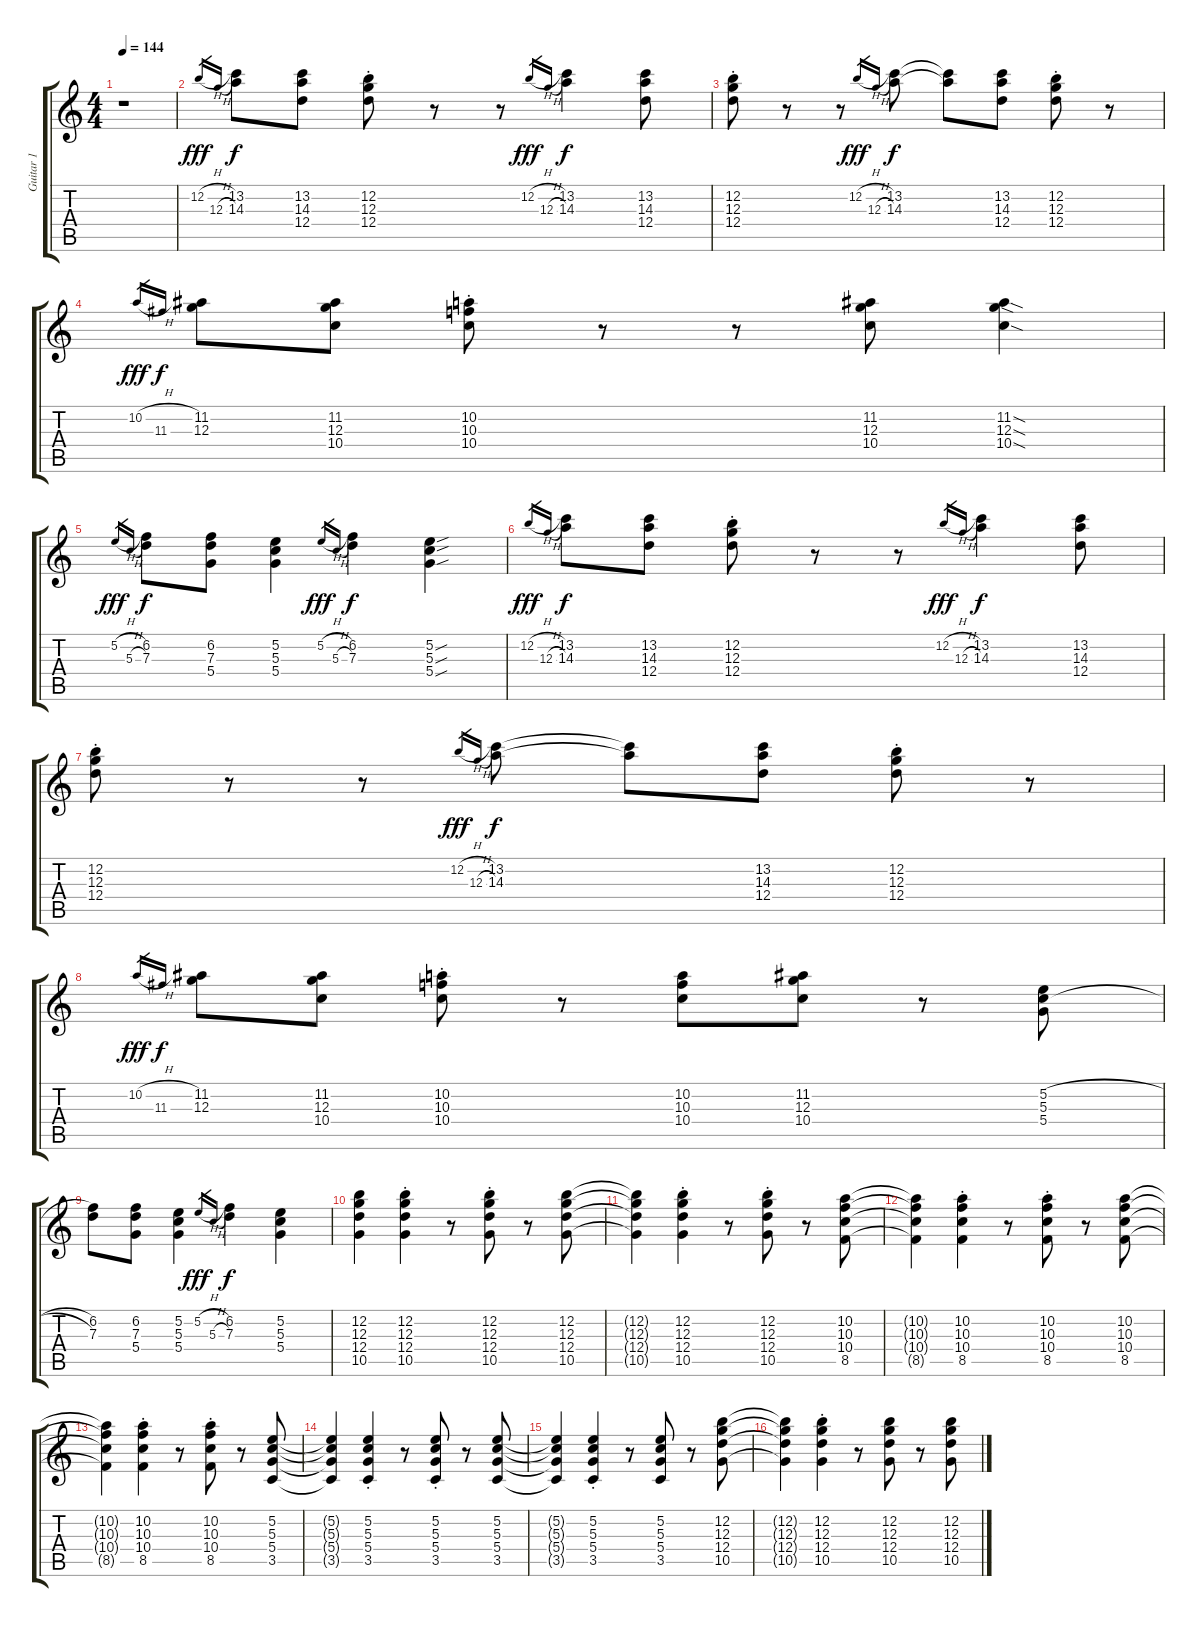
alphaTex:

\track ("Guitar 1" "Guitar 1") {instrument overdrivenguitar}
\staff {score tabs}
\tuning (E4 B3 G3 D3 A2 E2) {hide}
\ts (4 4)
\tempo 144
\clef g2
\ks c
r.1{dy fff instrument overdrivenguitar} |
12.2{h}.16{gr} 12.3{h}.16{gr} (13.2 14.3).8{dy f} (13.2 14.3 12.4).8 (12.2{st} 12.3 12.4).8 r.8 r.8 12.2{h}.16{gr dy fff} 12.3{h}.16{gr} (13.2 14.3).4{dy f} (13.2 14.3 12.4).8 |
(12.2{st} 12.3 12.4).8 r.8 r.8 12.2{h}.16{gr dy fff} 12.3{h}.16{gr} (13.2 14.3).8{dy f} (13.2{t} 14.3{t}).8 (13.2 14.3 12.4).8 (12.2{st} 12.3 12.4).8 r.8 |
10.2{h}.16{gr dy fff} 11.3.16{gr dy f} (11.2 12.3).8 (11.2 12.3 10.4).8 (10.2{st} 10.3 10.4).8 r.8 r.8 (11.2 12.3 10.4).8 (11.2{sod} 12.3{sod} 10.4{sod}).4 |
5.2{h}.16{gr dy fff} 5.3{h}.16{gr} (6.2 7.3).8{dy f} (6.2 7.3 5.4).8 (5.2 5.3 5.4).4 5.2{h}.16{gr dy fff} 5.3{h}.16{gr} (6.2 7.3).4{dy f} (5.2{sou} 5.3{sou} 5.4{sou}).4 |
12.2{h}.16{gr dy fff} 12.3{h}.16{gr} (13.2 14.3).8{dy f} (13.2 14.3 12.4).8 (12.2{st} 12.3 12.4).8 r.8 r.8 12.2{h}.16{gr dy fff} 12.3{h}.16{gr} (13.2 14.3).4{dy f} (13.2 14.3 12.4).8 |
(12.2{st} 12.3 12.4).8 r.8 r.8 12.2{h}.16{gr dy fff} 12.3{h}.16{gr} (13.2 14.3).8{dy f} (13.2{t} 14.3{t}).8 (13.2 14.3 12.4).8 (12.2{st} 12.3 12.4).8 r.8 |
10.2{h}.16{gr dy fff} 11.3.16{gr dy f} (11.2 12.3).8 (11.2 12.3 10.4).8 (10.2{st} 10.3 10.4).8 r.8 (10.2 10.3 10.4).8 (11.2 12.3 10.4).8 r.8 (5.2{h} 5.3{h} 5.4).8 |
(6.2 7.3).8 (6.2 7.3 5.4).8 (5.2 5.3 5.4).4 5.2{h}.16{gr dy fff} 5.3{h}.16{gr} (6.2 7.3).4{dy f} (5.2 5.3 5.4).4 |
(12.2 12.3 12.4 10.5).4 (12.2{st} 12.3 12.4 10.5).4 r.8 (12.2{st} 12.3 12.4 10.5).8 r.8 (12.2 12.3 12.4 10.5).8 |
(12.2{t} 12.3{t} 12.4{t} 10.5{t}).4 (12.2{st} 12.3 12.4 10.5).4 r.8 (12.2{st} 12.3 12.4 10.5).8 r.8 (10.2 10.3 10.4 8.5).8 |
(10.2{t} 10.3{t} 10.4{t} 8.5{t}).4 (10.2{st} 10.3 10.4 8.5).4 r.8 (10.2{st} 10.3 10.4 8.5).8 r.8 (10.2 10.3 10.4 8.5).8 |
(10.2{t} 10.3{t} 10.4{t} 8.5{t}).4 (10.2{st} 10.3 10.4 8.5).4 r.8 (10.2{st} 10.3 10.4 8.5).8 r.8 (5.2 5.3 5.4 3.5).8 |
(5.2{t} 5.3{t} 5.4{t} 3.5{t}).4 (5.2{st} 5.3 5.4 3.5).4 r.8 (5.2 5.3 5.4 3.5{st}).8 r.8 (5.2 5.3 5.4 3.5).8 |
(5.2{t} 5.3{t} 5.4{t} 3.5{t}).4 (5.2{st} 5.3 5.4 3.5).4 r.8 (5.2 5.3 5.4 3.5).8 r.8 (12.2 12.3 12.4 10.5).8 |
(12.2{t} 12.3{t} 12.4{t} 10.5{t}).4 (12.2{st} 12.3 12.4 10.5).4 r.8 (12.2 12.3 12.4 10.5).8 r.8 (12.2 12.3 12.4 10.5).8
